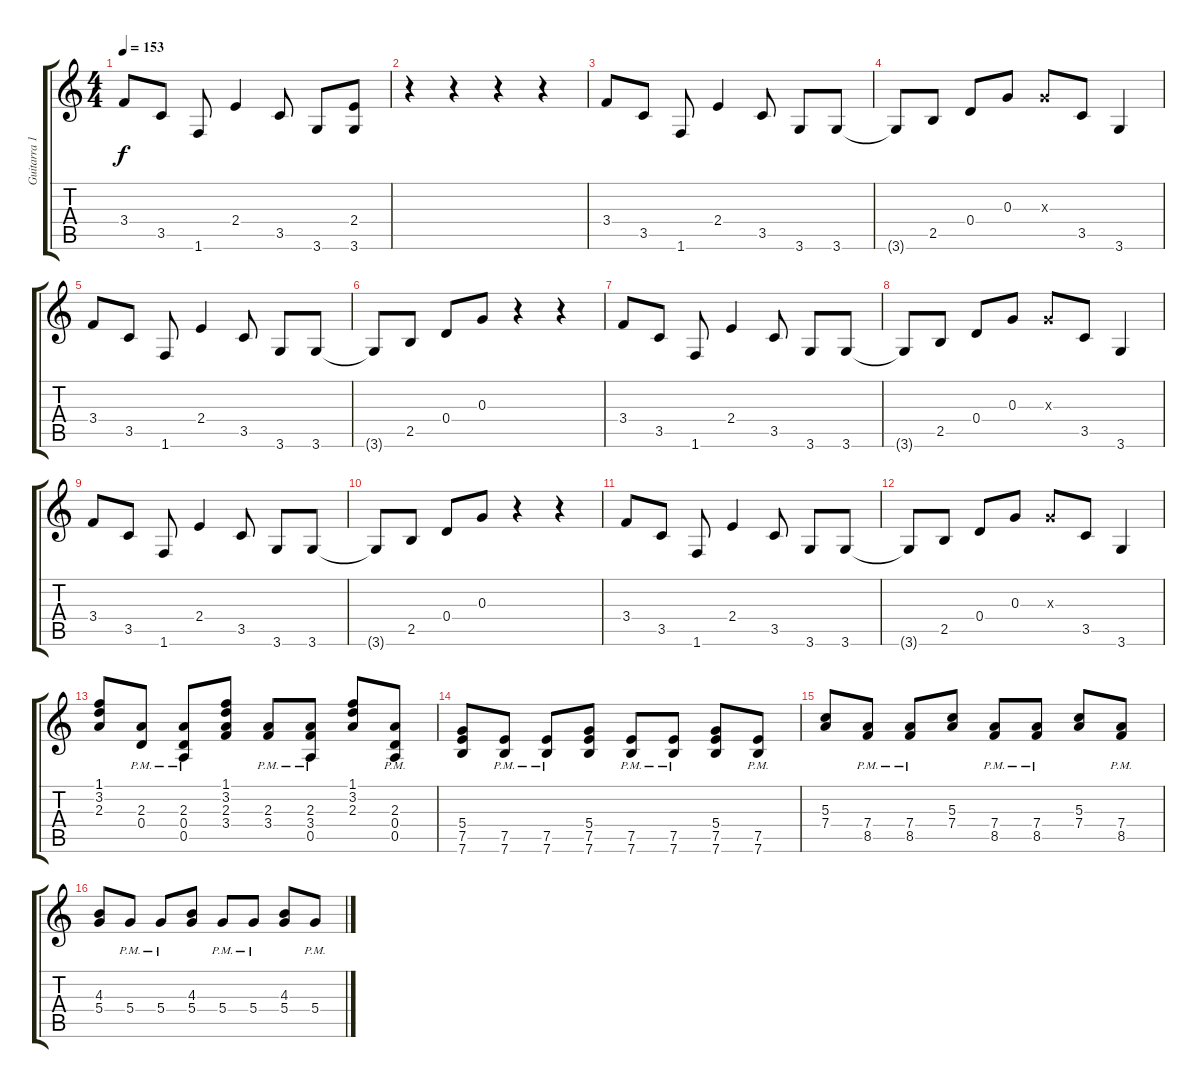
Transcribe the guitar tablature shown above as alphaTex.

\track ("Guitarra 1" "Guitarra 1") {instrument overdrivenguitar}
\staff {score tabs}
\tuning (E4 B3 G3 D3 A2 E2) {hide}
\ts (4 4)
\tempo 153
\clef g2
\ks c
3.4.8{dy f volume 8} 3.5.8 1.6.8 2.4.4 3.5.8 3.6.8 (2.4 3.6).8 |
r.4 r.4 r.4 r.4 |
3.4.8{volume 8} 3.5.8 1.6.8 2.4.4 3.5.8 3.6.8 3.6.8 |
3.6{t}.8 2.5.8 0.4.8 0.3.8 0.3{x}.8 3.5.8 3.6.4 |
3.4.8{volume 8} 3.5.8 1.6.8 2.4.4 3.5.8 3.6.8 3.6.8 |
3.6{t}.8 2.5.8 0.4.8 0.3.8 r.4 r.4 |
3.4.8{volume 8} 3.5.8 1.6.8 2.4.4 3.5.8 3.6.8 3.6.8 |
3.6{t}.8 2.5.8 0.4.8 0.3.8 0.3{x}.8 3.5.8 3.6.4 |
3.4.8{volume 8} 3.5.8 1.6.8 2.4.4 3.5.8 3.6.8 3.6.8 |
3.6{t}.8 2.5.8 0.4.8 0.3.8 r.4 r.4 |
3.4.8{volume 8} 3.5.8 1.6.8 2.4.4 3.5.8 3.6.8 3.6.8 |
3.6{t}.8 2.5.8 0.4.8 0.3.8 0.3{x}.8 3.5.8 3.6.4 |
(1.1 3.2 2.3).8 (2.3{pm} 0.4{pm}).8 (2.3{pm} 0.4{pm} 0.5{pm}).8 (1.1 3.2 2.3 3.4).8 (2.3{pm} 3.4{pm}).8 (2.3{pm} 3.4{pm} 0.5{pm}).8 (1.1 3.2 2.3).8 (2.3{pm} 0.4{pm} 0.5{pm}).8 |
(5.4 7.5 7.6).8 (7.5{pm} 7.6{pm}).8 (7.5{pm} 7.6{pm}).8 (5.4 7.5 7.6).8 (7.5{pm} 7.6{pm}).8 (7.5{pm} 7.6{pm}).8 (5.4 7.5 7.6).8 (7.5{pm} 7.6{pm}).8 |
(5.3 7.4).8 (7.4{pm} 8.5{pm}).8 (7.4{pm} 8.5{pm}).8 (5.3 7.4).8 (7.4{pm} 8.5{pm}).8 (7.4{pm} 8.5{pm}).8 (5.3 7.4).8 (7.4{pm} 8.5{pm}).8 |
(4.3 5.4).8 5.4{pm}.8 5.4{pm}.8 (4.3 5.4).8 5.4{pm}.8 5.4{pm}.8 (4.3 5.4).8 5.4{pm}.8
